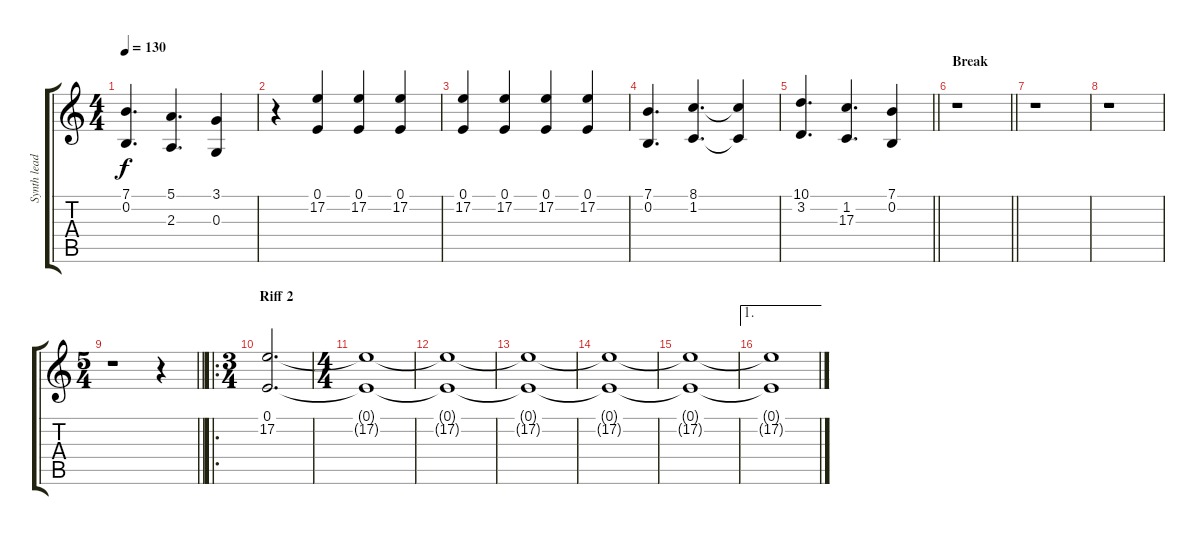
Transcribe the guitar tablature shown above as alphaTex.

\track ("Synth lead" "Synth lead") {instrument pad8sweep}
\staff {score tabs}
\tuning (E4 B3 G3 D3 A2 E2) {hide}
\ts (4 4)
\tempo 130
\clef g2
\ks c
(7.1 0.2).4{d dy f} (5.1 2.3).4{d} (3.1 0.3).4 |
r.4 (0.1 17.2).4 (0.1 17.2).4 (0.1 17.2).4 |
(0.1 17.2).4 (0.1 17.2).4 (0.1 17.2).4 (0.1 17.2).4 |
(7.1 0.2).4{d} (8.1 1.2).4{d} (8.1{t} 1.2{t}).4 |
\barLineRight lightlight
(10.1 3.2).4{d} (1.2 17.3).4{d} (7.1 0.2).4 |
\section ("" "Break")
\barLineRight lightlight
r.1 |
r.1 |
r.1 |
\ts (5 4)
\barLineRight lightlight
r.1 r.4 |
\ro
\ts (3 4)
\section ("" "Riff 2")
(0.1 17.2).2{d} |
\ts (4 4)
(0.1{t} 17.2{t}).1 |
(0.1{t} 17.2{t}).1 |
(0.1{t} 17.2{t}).1 |
(0.1{t} 17.2{t}).1 |
(0.1{t} 17.2{t}).1 |
\ae 1
(0.1{t} 17.2{t}).1
